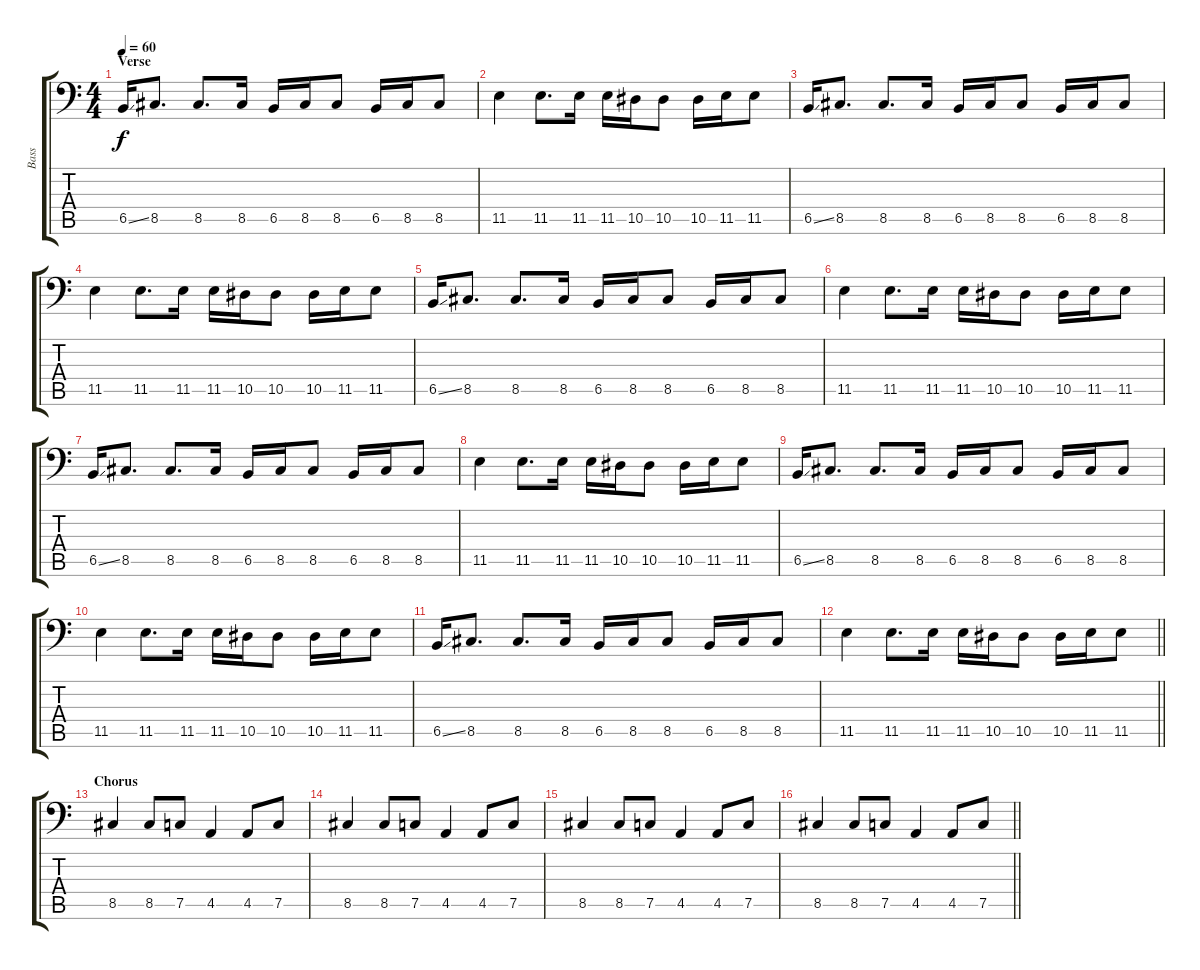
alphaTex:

\track ("Bass" "Bass") {instrument electricbassfinger}
\staff {score tabs}
\tuning (C3 G2 Eb2 Bb1 F1 C1) {hide}
\ts (4 4)
\section ("" "Verse")
\tempo 60
\clef f4
\ks c
6.5{ss}.16{dy f} 8.5.8{d} 8.5.8{d} 8.5.16 6.5.16 8.5.16 8.5.8 6.5.16 8.5.16 8.5.8 |
11.5.4 11.5.8{d} 11.5.16 11.5.16 10.5.16 10.5.8 10.5.16 11.5.16 11.5.8 |
6.5{ss}.16 8.5.8{d} 8.5.8{d} 8.5.16 6.5.16 8.5.16 8.5.8 6.5.16 8.5.16 8.5.8 |
11.5.4 11.5.8{d} 11.5.16 11.5.16 10.5.16 10.5.8 10.5.16 11.5.16 11.5.8 |
6.5{ss}.16 8.5.8{d} 8.5.8{d} 8.5.16 6.5.16 8.5.16 8.5.8 6.5.16 8.5.16 8.5.8 |
11.5.4 11.5.8{d} 11.5.16 11.5.16 10.5.16 10.5.8 10.5.16 11.5.16 11.5.8 |
6.5{ss}.16 8.5.8{d} 8.5.8{d} 8.5.16 6.5.16 8.5.16 8.5.8 6.5.16 8.5.16 8.5.8 |
11.5.4 11.5.8{d} 11.5.16 11.5.16 10.5.16 10.5.8 10.5.16 11.5.16 11.5.8 |
6.5{ss}.16 8.5.8{d} 8.5.8{d} 8.5.16 6.5.16 8.5.16 8.5.8 6.5.16 8.5.16 8.5.8 |
11.5.4 11.5.8{d} 11.5.16 11.5.16 10.5.16 10.5.8 10.5.16 11.5.16 11.5.8 |
6.5{ss}.16 8.5.8{d} 8.5.8{d} 8.5.16 6.5.16 8.5.16 8.5.8 6.5.16 8.5.16 8.5.8 |
\barLineRight lightlight
11.5.4 11.5.8{d} 11.5.16 11.5.16 10.5.16 10.5.8 10.5.16 11.5.16 11.5.8 |
\section ("" "Chorus")
8.5.4 8.5.8 7.5.8 4.5.4 4.5.8 7.5.8 |
8.5.4 8.5.8 7.5.8 4.5.4 4.5.8 7.5.8 |
8.5.4 8.5.8 7.5.8 4.5.4 4.5.8 7.5.8 |
\barLineRight lightlight
8.5.4 8.5.8 7.5.8 4.5.4 4.5.8 7.5.8
